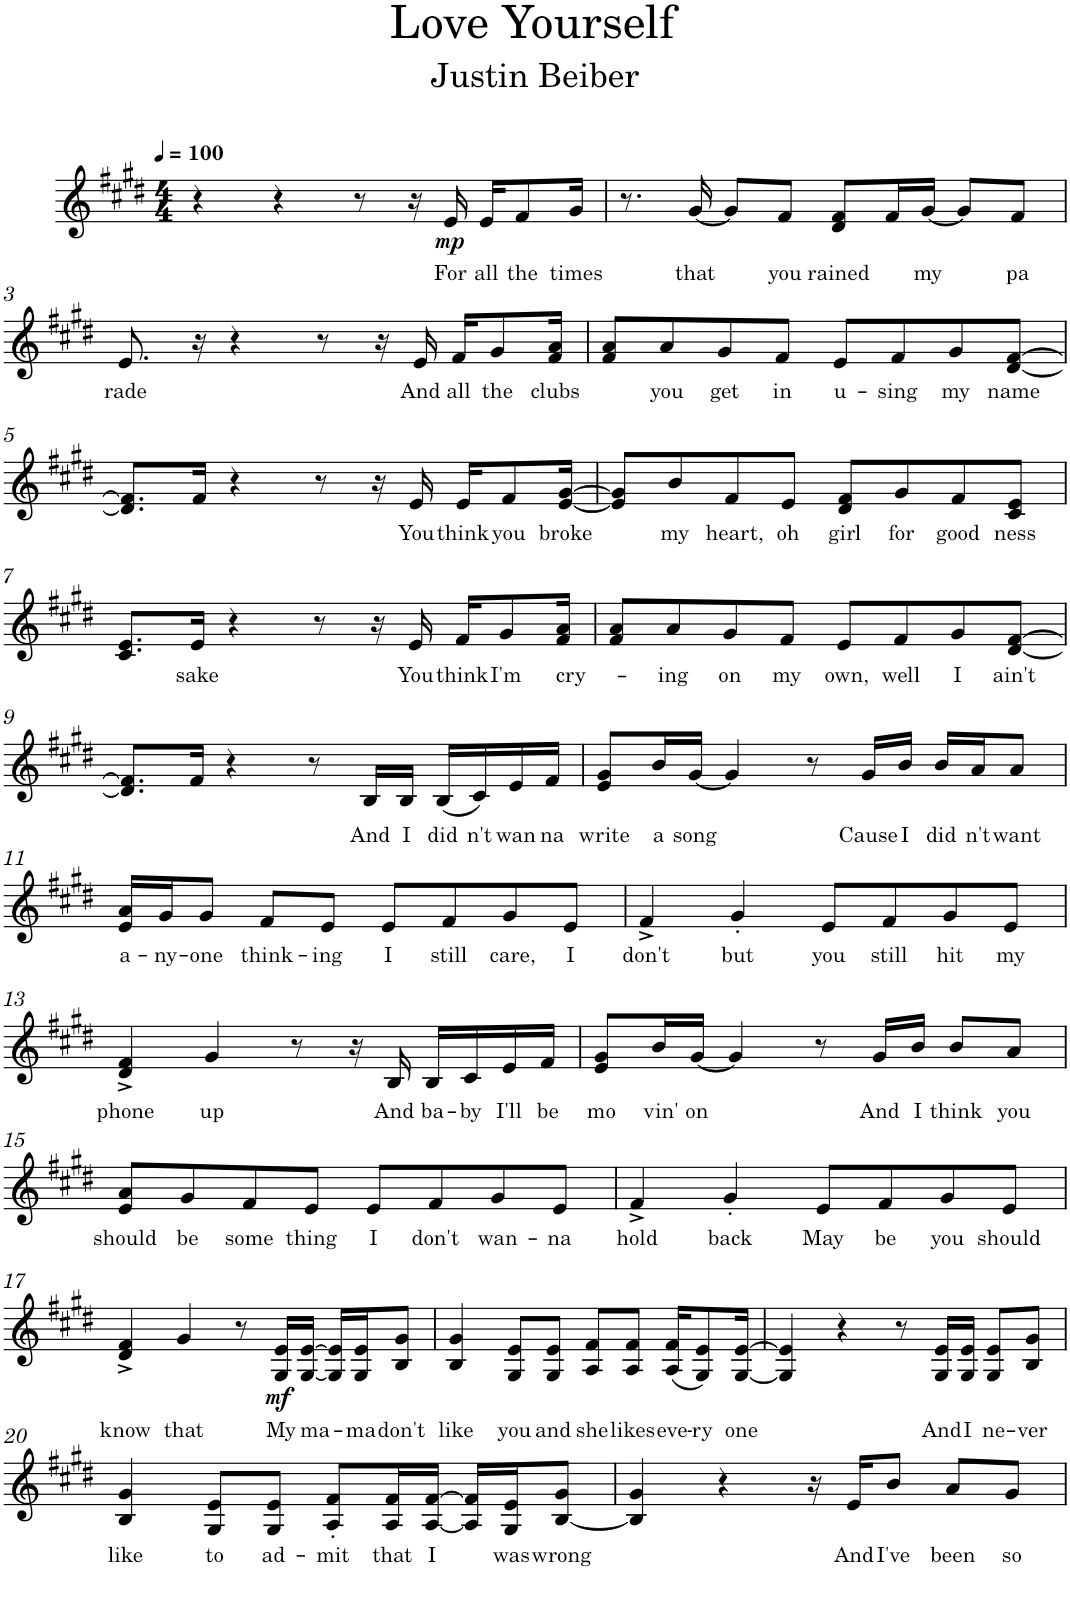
**kern	**text	**dynam
*part1	*part1	*part1
*staff1	*staff1	*staff1
*I"Piano	*	*
*I'Pno.	*	*
*clefG2	*	*
*k[f#c#g#d#]	*	*
*M4/4	*	*
*MM100	*	*
=1	=1	=1
4r	.	.
4r	.	.
8r	.	.
16r	.	.
!	!LO:LY:b	!LO:DY:b
16e/	For	mp
!	!LO:LY:b	!
16e/KL	all	.
!	!LO:LY:b	!
8f#/	the	.
!	!LO:LY:b	!
16g#/Jk	times	.
=2	=2	=2
8.r	.	.
!	!LO:LY:b	!
[16g#/	that	.
8g#/L]	.	.
!	!LO:LY:b	!
8f#/J	you	.
!	!LO:LY:b	!
8d#/ 8f#/L	rained	.
16f#/L	.	.
!	!LO:LY:b	!
[16g#/JJ	my	.
8g#/L]	.	.
!	!LO:LY:b	!
8f#/J	pa	.
!!LO:LB:g=z
=3	=3	=3
!	!LO:LY:b	!
8.e/	rade	.
16r	.	.
4r	.	.
8r	.	.
16r	.	.
!	!LO:LY:b	!
16e/	And	.
!	!LO:LY:b	!
16f#/KL	all	.
!	!LO:LY:b	!
8g#/	the	.
!	!LO:LY:b	!
16f#/ 16a/Jk	clubs	.
=4	=4	=4
8f#/ 8a/L	.	.
!	!LO:LY:b	!
8a/	you	.
!	!LO:LY:b	!
8g#/	get	.
!	!LO:LY:b	!
8f#/J	in	.
!	!LO:LY:b	!
8e/L	u-	.
!	!LO:LY:b	!
8f#/	sing	.
!	!LO:LY:b	!
8g#/	my	.
!	!LO:LY:b	!
[8d#/ [8f#/J	name	.
!!LO:LB:g=z
=5	=5	=5
8.d#/] 8.f#/]L	.	.
16f#/Jk	.	.
4r	.	.
8r	.	.
16r	.	.
!	!LO:LY:b	!
16e/	You	.
!	!LO:LY:b	!
16e/KL	think	.
!	!LO:LY:b	!
8f#/	you	.
!	!LO:LY:b	!
[16e/ [16g#/Jk	broke	.
=6	=6	=6
8e/] 8g#/]L	.	.
!	!LO:LY:b	!
8b/	my	.
!	!LO:LY:b	!
8f#/	heart,	.
!	!LO:LY:b	!
8e/J	oh	.
!	!LO:LY:b	!
8d#/ 8f#/L	girl	.
!	!LO:LY:b	!
8g#/	for	.
!	!LO:LY:b	!
8f#/	good	.
!	!LO:LY:b	!
8c#/ 8e/J	ness	.
!!LO:LB:g=z
=7	=7	=7
8.c#/ 8.e/L	.	.
!	!LO:LY:b	!
16e/Jk	sake	.
4r	.	.
8r	.	.
16r	.	.
!	!LO:LY:b	!
16e/	You	.
!	!LO:LY:b	!
16f#/KL	think	.
!	!LO:LY:b	!
8g#/	I'm	.
!	!LO:LY:b	!
16f#/ 16a/Jk	cry-	.
=8	=8	=8
8f#/ 8a/L	.	.
!	!LO:LY:b	!
8a/	ing	.
!	!LO:LY:b	!
8g#/	on	.
!	!LO:LY:b	!
8f#/J	my	.
!	!LO:LY:b	!
8e/L	own,	.
!	!LO:LY:b	!
8f#/	well	.
!	!LO:LY:b	!
8g#/	I	.
!	!LO:LY:b	!
[8d#/ [8f#/J	ain't	.
!!LO:LB:g=z
=9	=9	=9
8.d#/] 8.f#/]L	.	.
16f#/Jk	.	.
4r	.	.
8r	.	.
!	!LO:LY:b	!
16B/LL	And	.
!	!LO:LY:b	!
16B/JJ	I	.
!	!LO:LY:b	!
(<16B/LL	did	.
!	!LO:LY:b	!
16c#/)	n't	.
!	!LO:LY:b	!
16e/	wan	.
!	!LO:LY:b	!
16f#/JJ	na	.
=10	=10	=10
!	!LO:LY:b	!
8e/ 8g#/L	write	.
!	!LO:LY:b	!
16b/L	a	.
!	!LO:LY:b	!
[16g#/JJ	song	.
4g#/]	.	.
8r	.	.
!	!LO:LY:b	!
16g#/LL	Cause	.
!	!LO:LY:b	!
16b/JJ	I	.
!	!LO:LY:b	!
16b/LL	did	.
!	!LO:LY:b	!
16a/J	n't	.
!	!LO:LY:b	!
8a/J	want	.
!!LO:LB:g=z
=11	=11	=11
!	!LO:LY:b	!
16e/ 16a/LL	a-	.
!	!LO:LY:b	!
16g#/J	ny-	.
!	!LO:LY:b	!
8g#/J	one	.
!	!LO:LY:b	!
8f#/L	think-	.
!	!LO:LY:b	!
8e/J	ing	.
!	!LO:LY:b	!
8e/L	I	.
!	!LO:LY:b	!
8f#/	still	.
!	!LO:LY:b	!
8g#/	care,	.
!	!LO:LY:b	!
8e/J	I	.
=12	=12	=12
!	!LO:LY:b	!
4f#^/	don't	.
!	!LO:LY:b	!
4g#'/	but	.
!	!LO:LY:b	!
8e/L	you	.
!	!LO:LY:b	!
8f#/	still	.
!	!LO:LY:b	!
8g#/	hit	.
!	!LO:LY:b	!
8e/J	my	.
!!LO:LB:g=z
=13	=13	=13
!	!LO:LY:b	!
4d#/^ 4f#/^	phone	.
!	!LO:LY:b	!
4g#/	up	.
8r	.	.
16r	.	.
!	!LO:LY:b	!
16B/	And	.
!	!LO:LY:b	!
16B/LL	ba-	.
!	!LO:LY:b	!
16c#/	by	.
!	!LO:LY:b	!
16e/	I'll	.
!	!LO:LY:b	!
16f#/JJ	be	.
=14	=14	=14
!	!LO:LY:b	!
8e/ 8g#/L	mo	.
!	!LO:LY:b	!
16b/L	vin'	.
!	!LO:LY:b	!
[16g#/JJ	on	.
4g#/]	.	.
8r	.	.
!	!LO:LY:b	!
16g#/LL	And	.
!	!LO:LY:b	!
16b/JJ	I	.
!	!LO:LY:b	!
8b/L	think	.
!	!LO:LY:b	!
8a/J	you	.
!!LO:LB:g=z
=15	=15	=15
!	!LO:LY:b	!
8e/ 8a/L	should	.
!	!LO:LY:b	!
8g#/	be	.
!	!LO:LY:b	!
8f#/	some	.
!	!LO:LY:b	!
8e/J	thing	.
!	!LO:LY:b	!
8e/L	I	.
!	!LO:LY:b	!
8f#/	don't	.
!	!LO:LY:b	!
8g#/	wan-	.
!	!LO:LY:b	!
8e/J	na	.
=16	=16	=16
!	!LO:LY:b	!
4f#^/	hold	.
!	!LO:LY:b	!
4g#'/	back	.
!	!LO:LY:b	!
8e/L	May	.
!	!LO:LY:b	!
8f#/	be	.
!	!LO:LY:b	!
8g#/	you	.
!	!LO:LY:b	!
8e/J	should	.
!!LO:LB:g=z
=17	=17	=17
!	!LO:LY:b	!
4d#/^ 4f#/^	know	.
!	!LO:LY:b	!
4g#/	that	.
8r	.	.
!	!LO:LY:b	!LO:DY:b
16G#/ 16e/LL	My	mf
!	!LO:LY:b	!
[16G#/ [16e/JJ	ma-	.
16G#/] 16e/]LL	.	.
!	!LO:LY:b	!
16G#/ 16e/J	ma	.
!	!LO:LY:b	!
8B/ 8g#/J	don't	.
=18	=18	=18
!	!LO:LY:b	!
4B/ 4g#/	like	.
!	!LO:LY:b	!
8G#/ 8e/L	you	.
!	!LO:LY:b	!
8G#/ 8e/J	and	.
!	!LO:LY:b	!
8A/ 8f#/L	she	.
!	!LO:LY:b	!
8A/ 8f#/J	likes	.
!	!LO:LY:b	!
(<16A/ 16f#/KL	eve-	.
!	!LO:LY:b	!
8G#/ 8e/)	ry	.
!	!LO:LY:b	!
[16G#/ [16e/Jk	one	.
=19	=19	=19
4G#/] 4e/]	.	.
4r	.	.
8r	.	.
!	!LO:LY:b	!
16G#/ 16e/LL	And	.
!	!LO:LY:b	!
16G#/ 16e/JJ	I	.
!	!LO:LY:b	!
8G#/ 8e/L	ne-	.
!	!LO:LY:b	!
8B/ 8g#/J	ver	.
!!LO:LB:g=z
=20	=20	=20
!	!LO:LY:b	!
4B/ 4g#/	like	.
!	!LO:LY:b	!
8G#/ 8e/L	to	.
!	!LO:LY:b	!
8G#/ 8e/J	ad-	.
!	!LO:LY:b	!
8A/' 8f#/'L	mit	.
!	!LO:LY:b	!
16A/ 16f#/L	that	.
!	!LO:LY:b	!
[16A/ [16f#/JJ	I	.
16A/] 16f#/]LL	.	.
!	!LO:LY:b	!
16G#/ 16e/J	was	.
!	!LO:LY:b	!
[8B/ 8g#/J	wrong	.
=21	=21	=21
4B/] 4g#/	.	.
4r	.	.
16r	.	.
!	!LO:LY:b	!
16e/KL	And	.
!	!LO:LY:b	!
8b/J	I've	.
!	!LO:LY:b	!
8a/L	been	.
!	!LO:LY:b	!
8g#/J	so	.
=	=	=
*-	*-	*-
